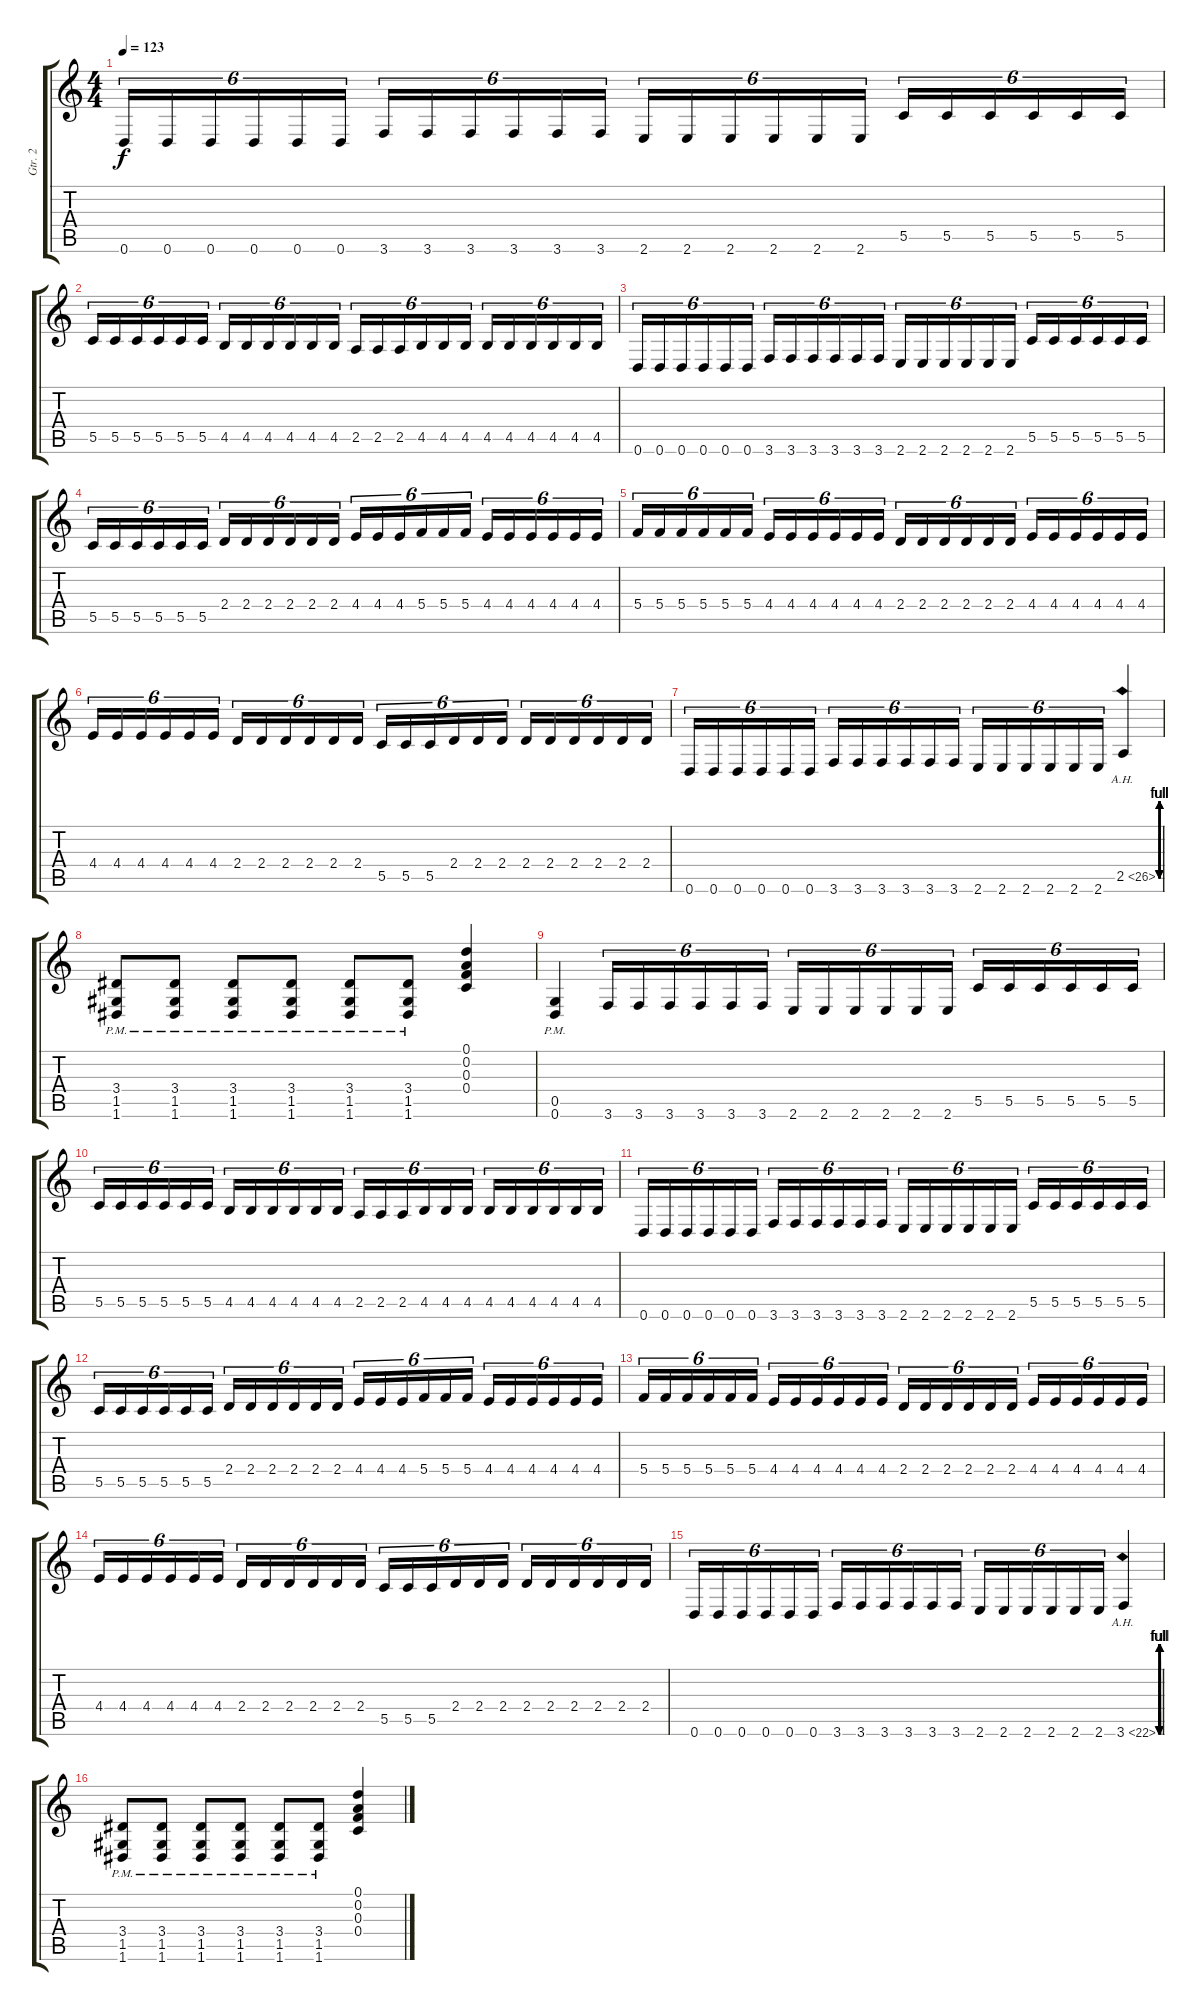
\track ("Gtr. 2" "Gtr. 2") {instrument distortionguitar}
\staff {score tabs}
\tuning (D4 A3 F3 C3 G2 D2) {hide}
\ts (4 4)
\tempo 123
\clef g2
\ks c
0.6.16{tu (6 4) dy f} 0.6.16{tu (6 4)} 0.6.16{tu (6 4)} 0.6.16{tu (6 4)} 0.6.16{tu (6 4)} 0.6.16{tu (6 4)} 3.6.16{tu (6 4)} 3.6.16{tu (6 4)} 3.6.16{tu (6 4)} 3.6.16{tu (6 4)} 3.6.16{tu (6 4)} 3.6.16{tu (6 4)} 2.6.16{tu (6 4)} 2.6.16{tu (6 4)} 2.6.16{tu (6 4)} 2.6.16{tu (6 4)} 2.6.16{tu (6 4)} 2.6.16{tu (6 4)} 5.5.16{tu (6 4)} 5.5.16{tu (6 4)} 5.5.16{tu (6 4)} 5.5.16{tu (6 4)} 5.5.16{tu (6 4)} 5.5.16{tu (6 4)} |
5.5.16{tu (6 4)} 5.5.16{tu (6 4)} 5.5.16{tu (6 4)} 5.5.16{tu (6 4)} 5.5.16{tu (6 4)} 5.5.16{tu (6 4)} 4.5.16{tu (6 4)} 4.5.16{tu (6 4)} 4.5.16{tu (6 4)} 4.5.16{tu (6 4)} 4.5.16{tu (6 4)} 4.5.16{tu (6 4)} 2.5.16{tu (6 4)} 2.5.16{tu (6 4)} 2.5.16{tu (6 4)} 4.5.16{tu (6 4)} 4.5.16{tu (6 4)} 4.5.16{tu (6 4)} 4.5.16{tu (6 4)} 4.5.16{tu (6 4)} 4.5.16{tu (6 4)} 4.5.16{tu (6 4)} 4.5.16{tu (6 4)} 4.5.16{tu (6 4)} |
0.6.16{tu (6 4)} 0.6.16{tu (6 4)} 0.6.16{tu (6 4)} 0.6.16{tu (6 4)} 0.6.16{tu (6 4)} 0.6.16{tu (6 4)} 3.6.16{tu (6 4)} 3.6.16{tu (6 4)} 3.6.16{tu (6 4)} 3.6.16{tu (6 4)} 3.6.16{tu (6 4)} 3.6.16{tu (6 4)} 2.6.16{tu (6 4)} 2.6.16{tu (6 4)} 2.6.16{tu (6 4)} 2.6.16{tu (6 4)} 2.6.16{tu (6 4)} 2.6.16{tu (6 4)} 5.5.16{tu (6 4)} 5.5.16{tu (6 4)} 5.5.16{tu (6 4)} 5.5.16{tu (6 4)} 5.5.16{tu (6 4)} 5.5.16{tu (6 4)} |
5.5.16{tu (6 4)} 5.5.16{tu (6 4)} 5.5.16{tu (6 4)} 5.5.16{tu (6 4)} 5.5.16{tu (6 4)} 5.5.16{tu (6 4)} 2.4.16{tu (6 4)} 2.4.16{tu (6 4)} 2.4.16{tu (6 4)} 2.4.16{tu (6 4)} 2.4.16{tu (6 4)} 2.4.16{tu (6 4)} 4.4.16{tu (6 4)} 4.4.16{tu (6 4)} 4.4.16{tu (6 4)} 5.4.16{tu (6 4)} 5.4.16{tu (6 4)} 5.4.16{tu (6 4)} 4.4.16{tu (6 4)} 4.4.16{tu (6 4)} 4.4.16{tu (6 4)} 4.4.16{tu (6 4)} 4.4.16{tu (6 4)} 4.4.16{tu (6 4)} |
5.4.16{tu (6 4)} 5.4.16{tu (6 4)} 5.4.16{tu (6 4)} 5.4.16{tu (6 4)} 5.4.16{tu (6 4)} 5.4.16{tu (6 4)} 4.4.16{tu (6 4)} 4.4.16{tu (6 4)} 4.4.16{tu (6 4)} 4.4.16{tu (6 4)} 4.4.16{tu (6 4)} 4.4.16{tu (6 4)} 2.4.16{tu (6 4)} 2.4.16{tu (6 4)} 2.4.16{tu (6 4)} 2.4.16{tu (6 4)} 2.4.16{tu (6 4)} 2.4.16{tu (6 4)} 4.4.16{tu (6 4)} 4.4.16{tu (6 4)} 4.4.16{tu (6 4)} 4.4.16{tu (6 4)} 4.4.16{tu (6 4)} 4.4.16{tu (6 4)} |
4.4.16{tu (6 4)} 4.4.16{tu (6 4)} 4.4.16{tu (6 4)} 4.4.16{tu (6 4)} 4.4.16{tu (6 4)} 4.4.16{tu (6 4)} 2.4.16{tu (6 4)} 2.4.16{tu (6 4)} 2.4.16{tu (6 4)} 2.4.16{tu (6 4)} 2.4.16{tu (6 4)} 2.4.16{tu (6 4)} 5.5.16{tu (6 4)} 5.5.16{tu (6 4)} 5.5.16{tu (6 4)} 2.4.16{tu (6 4)} 2.4.16{tu (6 4)} 2.4.16{tu (6 4)} 2.4.16{tu (6 4)} 2.4.16{tu (6 4)} 2.4.16{tu (6 4)} 2.4.16{tu (6 4)} 2.4.16{tu (6 4)} 2.4.16{tu (6 4)} |
0.6.16{tu (6 4)} 0.6.16{tu (6 4)} 0.6.16{tu (6 4)} 0.6.16{tu (6 4)} 0.6.16{tu (6 4)} 0.6.16{tu (6 4)} 3.6.16{tu (6 4)} 3.6.16{tu (6 4)} 3.6.16{tu (6 4)} 3.6.16{tu (6 4)} 3.6.16{tu (6 4)} 3.6.16{tu (6 4)} 2.6.16{tu (6 4)} 2.6.16{tu (6 4)} 2.6.16{tu (6 4)} 2.6.16{tu (6 4)} 2.6.16{tu (6 4)} 2.6.16{tu (6 4)} 2.5{be (custom 0 0 10 4 19 0 30 4 40 0 49 4 60 0) ah 24}.4 |
(3.4{pm} 1.5{pm} 1.6{pm}).8 (3.4{pm} 1.5{pm} 1.6{pm}).8 (3.4{pm} 1.5{pm} 1.6{pm}).8 (3.4{pm} 1.5{pm} 1.6{pm}).8 (3.4{pm} 1.5{pm} 1.6{pm}).8 (3.4{pm} 1.5{pm} 1.6{pm}).8 (0.1 0.2 0.3 0.4).4 |
(0.5{pm} 0.6{pm}).4 3.6.16{tu (6 4)} 3.6.16{tu (6 4)} 3.6.16{tu (6 4)} 3.6.16{tu (6 4)} 3.6.16{tu (6 4)} 3.6.16{tu (6 4)} 2.6.16{tu (6 4)} 2.6.16{tu (6 4)} 2.6.16{tu (6 4)} 2.6.16{tu (6 4)} 2.6.16{tu (6 4)} 2.6.16{tu (6 4)} 5.5.16{tu (6 4)} 5.5.16{tu (6 4)} 5.5.16{tu (6 4)} 5.5.16{tu (6 4)} 5.5.16{tu (6 4)} 5.5.16{tu (6 4)} |
5.5.16{tu (6 4)} 5.5.16{tu (6 4)} 5.5.16{tu (6 4)} 5.5.16{tu (6 4)} 5.5.16{tu (6 4)} 5.5.16{tu (6 4)} 4.5.16{tu (6 4)} 4.5.16{tu (6 4)} 4.5.16{tu (6 4)} 4.5.16{tu (6 4)} 4.5.16{tu (6 4)} 4.5.16{tu (6 4)} 2.5.16{tu (6 4)} 2.5.16{tu (6 4)} 2.5.16{tu (6 4)} 4.5.16{tu (6 4)} 4.5.16{tu (6 4)} 4.5.16{tu (6 4)} 4.5.16{tu (6 4)} 4.5.16{tu (6 4)} 4.5.16{tu (6 4)} 4.5.16{tu (6 4)} 4.5.16{tu (6 4)} 4.5.16{tu (6 4)} |
0.6.16{tu (6 4)} 0.6.16{tu (6 4)} 0.6.16{tu (6 4)} 0.6.16{tu (6 4)} 0.6.16{tu (6 4)} 0.6.16{tu (6 4)} 3.6.16{tu (6 4)} 3.6.16{tu (6 4)} 3.6.16{tu (6 4)} 3.6.16{tu (6 4)} 3.6.16{tu (6 4)} 3.6.16{tu (6 4)} 2.6.16{tu (6 4)} 2.6.16{tu (6 4)} 2.6.16{tu (6 4)} 2.6.16{tu (6 4)} 2.6.16{tu (6 4)} 2.6.16{tu (6 4)} 5.5.16{tu (6 4)} 5.5.16{tu (6 4)} 5.5.16{tu (6 4)} 5.5.16{tu (6 4)} 5.5.16{tu (6 4)} 5.5.16{tu (6 4)} |
5.5.16{tu (6 4)} 5.5.16{tu (6 4)} 5.5.16{tu (6 4)} 5.5.16{tu (6 4)} 5.5.16{tu (6 4)} 5.5.16{tu (6 4)} 2.4.16{tu (6 4)} 2.4.16{tu (6 4)} 2.4.16{tu (6 4)} 2.4.16{tu (6 4)} 2.4.16{tu (6 4)} 2.4.16{tu (6 4)} 4.4.16{tu (6 4)} 4.4.16{tu (6 4)} 4.4.16{tu (6 4)} 5.4.16{tu (6 4)} 5.4.16{tu (6 4)} 5.4.16{tu (6 4)} 4.4.16{tu (6 4)} 4.4.16{tu (6 4)} 4.4.16{tu (6 4)} 4.4.16{tu (6 4)} 4.4.16{tu (6 4)} 4.4.16{tu (6 4)} |
5.4.16{tu (6 4)} 5.4.16{tu (6 4)} 5.4.16{tu (6 4)} 5.4.16{tu (6 4)} 5.4.16{tu (6 4)} 5.4.16{tu (6 4)} 4.4.16{tu (6 4)} 4.4.16{tu (6 4)} 4.4.16{tu (6 4)} 4.4.16{tu (6 4)} 4.4.16{tu (6 4)} 4.4.16{tu (6 4)} 2.4.16{tu (6 4)} 2.4.16{tu (6 4)} 2.4.16{tu (6 4)} 2.4.16{tu (6 4)} 2.4.16{tu (6 4)} 2.4.16{tu (6 4)} 4.4.16{tu (6 4)} 4.4.16{tu (6 4)} 4.4.16{tu (6 4)} 4.4.16{tu (6 4)} 4.4.16{tu (6 4)} 4.4.16{tu (6 4)} |
4.4.16{tu (6 4)} 4.4.16{tu (6 4)} 4.4.16{tu (6 4)} 4.4.16{tu (6 4)} 4.4.16{tu (6 4)} 4.4.16{tu (6 4)} 2.4.16{tu (6 4)} 2.4.16{tu (6 4)} 2.4.16{tu (6 4)} 2.4.16{tu (6 4)} 2.4.16{tu (6 4)} 2.4.16{tu (6 4)} 5.5.16{tu (6 4)} 5.5.16{tu (6 4)} 5.5.16{tu (6 4)} 2.4.16{tu (6 4)} 2.4.16{tu (6 4)} 2.4.16{tu (6 4)} 2.4.16{tu (6 4)} 2.4.16{tu (6 4)} 2.4.16{tu (6 4)} 2.4.16{tu (6 4)} 2.4.16{tu (6 4)} 2.4.16{tu (6 4)} |
0.6.16{tu (6 4)} 0.6.16{tu (6 4)} 0.6.16{tu (6 4)} 0.6.16{tu (6 4)} 0.6.16{tu (6 4)} 0.6.16{tu (6 4)} 3.6.16{tu (6 4)} 3.6.16{tu (6 4)} 3.6.16{tu (6 4)} 3.6.16{tu (6 4)} 3.6.16{tu (6 4)} 3.6.16{tu (6 4)} 2.6.16{tu (6 4)} 2.6.16{tu (6 4)} 2.6.16{tu (6 4)} 2.6.16{tu (6 4)} 2.6.16{tu (6 4)} 2.6.16{tu (6 4)} 3.6{be (custom 0 0 10 4 19 0 30 4 40 0 49 4 60 0) ah 19}.4 |
(3.4{pm} 1.5{pm} 1.6{pm}).8 (3.4{pm} 1.5{pm} 1.6{pm}).8 (3.4{pm} 1.5{pm} 1.6{pm}).8 (3.4{pm} 1.5{pm} 1.6{pm}).8 (3.4{pm} 1.5{pm} 1.6{pm}).8 (3.4{pm} 1.5{pm} 1.6{pm}).8 (0.1 0.2 0.3 0.4).4
